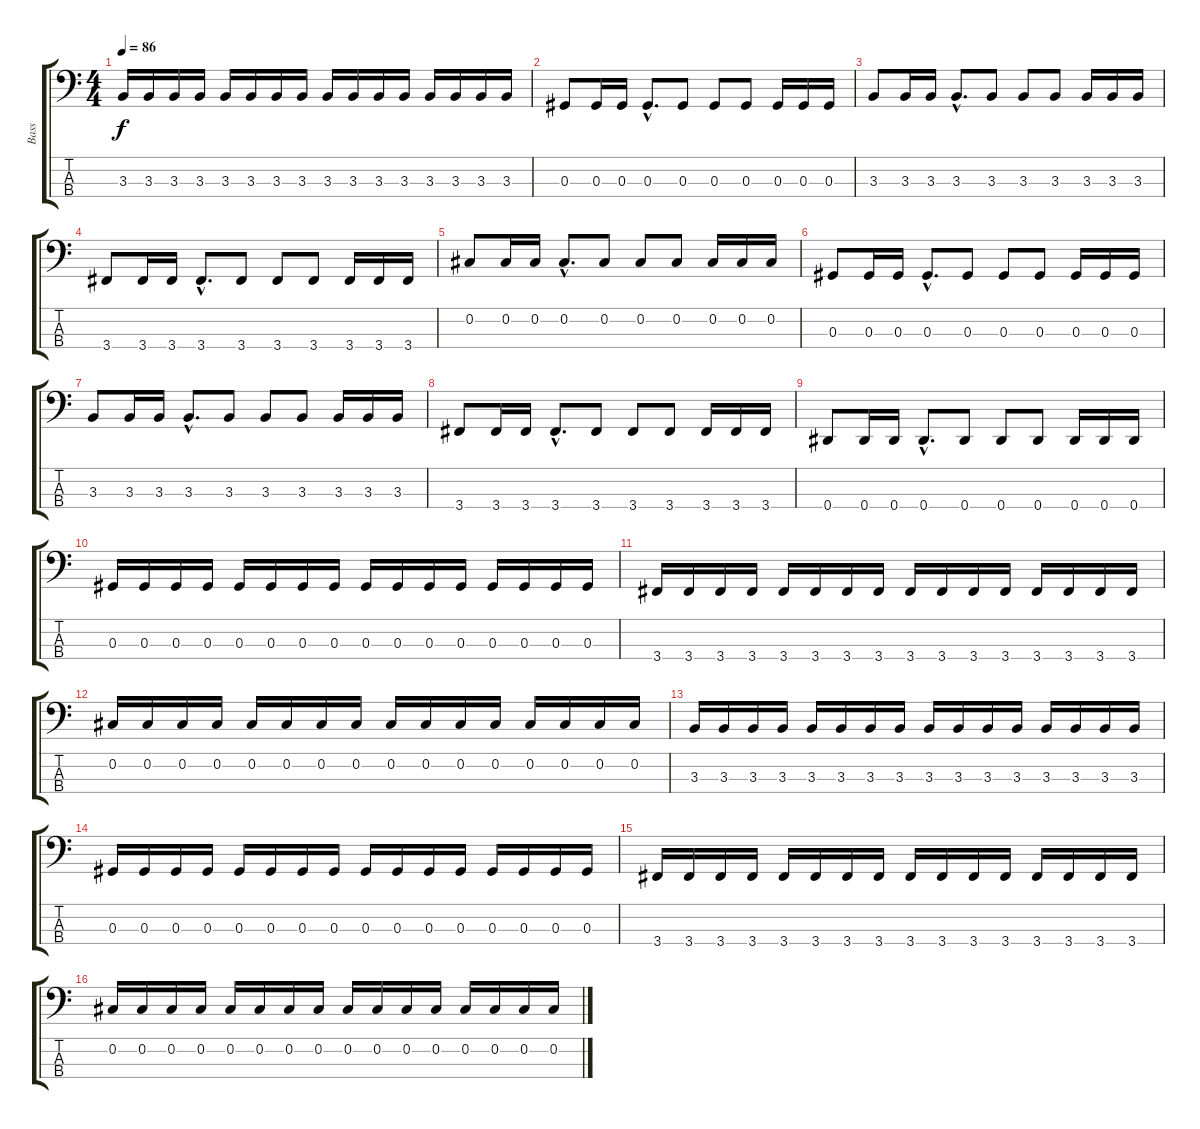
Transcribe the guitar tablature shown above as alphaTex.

\track ("Bass" "Bass") {instrument electricbasspick}
\staff {score tabs}
\tuning (Gb2 Db2 Ab1 Eb1) {hide}
\ts (4 4)
\tempo 86
\clef f4
\ks c
3.3.16{dy f} 3.3.16 3.3.16 3.3.16 3.3.16 3.3.16 3.3.16 3.3.16 3.3.16 3.3.16 3.3.16 3.3.16 3.3.16 3.3.16 3.3.16 3.3.16 |
0.3.8 0.3.16 0.3.16 0.3{hac}.8{d} 0.3.8 0.3.8 0.3.8 0.3.16 0.3.16 0.3.16 |
3.3.8 3.3.16 3.3.16 3.3{hac}.8{d} 3.3.8 3.3.8 3.3.8 3.3.16 3.3.16 3.3.16 |
3.4.8 3.4.16 3.4.16 3.4{hac}.8{d} 3.4.8 3.4.8 3.4.8 3.4.16 3.4.16 3.4.16 |
0.2.8 0.2.16 0.2.16 0.2{hac}.8{d} 0.2.8 0.2.8 0.2.8 0.2.16 0.2.16 0.2.16 |
0.3.8 0.3.16 0.3.16 0.3{hac}.8{d} 0.3.8 0.3.8 0.3.8 0.3.16 0.3.16 0.3.16 |
3.3.8 3.3.16 3.3.16 3.3{hac}.8{d} 3.3.8 3.3.8 3.3.8 3.3.16 3.3.16 3.3.16 |
3.4.8 3.4.16 3.4.16 3.4{hac}.8{d} 3.4.8 3.4.8 3.4.8 3.4.16 3.4.16 3.4.16 |
0.4.8 0.4.16 0.4.16 0.4{hac}.8{d} 0.4.8 0.4.8 0.4.8 0.4.16 0.4.16 0.4.16 |
0.3.16 0.3.16 0.3.16 0.3.16 0.3.16 0.3.16 0.3.16 0.3.16 0.3.16 0.3.16 0.3.16 0.3.16 0.3.16 0.3.16 0.3.16 0.3.16 |
3.4.16 3.4.16 3.4.16 3.4.16 3.4.16 3.4.16 3.4.16 3.4.16 3.4.16 3.4.16 3.4.16 3.4.16 3.4.16 3.4.16 3.4.16 3.4.16 |
0.2.16 0.2.16 0.2.16 0.2.16 0.2.16 0.2.16 0.2.16 0.2.16 0.2.16 0.2.16 0.2.16 0.2.16 0.2.16 0.2.16 0.2.16 0.2.16 |
3.3.16 3.3.16 3.3.16 3.3.16 3.3.16 3.3.16 3.3.16 3.3.16 3.3.16 3.3.16 3.3.16 3.3.16 3.3.16 3.3.16 3.3.16 3.3.16 |
0.3.16 0.3.16 0.3.16 0.3.16 0.3.16 0.3.16 0.3.16 0.3.16 0.3.16 0.3.16 0.3.16 0.3.16 0.3.16 0.3.16 0.3.16 0.3.16 |
3.4.16 3.4.16 3.4.16 3.4.16 3.4.16 3.4.16 3.4.16 3.4.16 3.4.16 3.4.16 3.4.16 3.4.16 3.4.16 3.4.16 3.4.16 3.4.16 |
0.2.16 0.2.16 0.2.16 0.2.16 0.2.16 0.2.16 0.2.16 0.2.16 0.2.16 0.2.16 0.2.16 0.2.16 0.2.16 0.2.16 0.2.16 0.2.16
